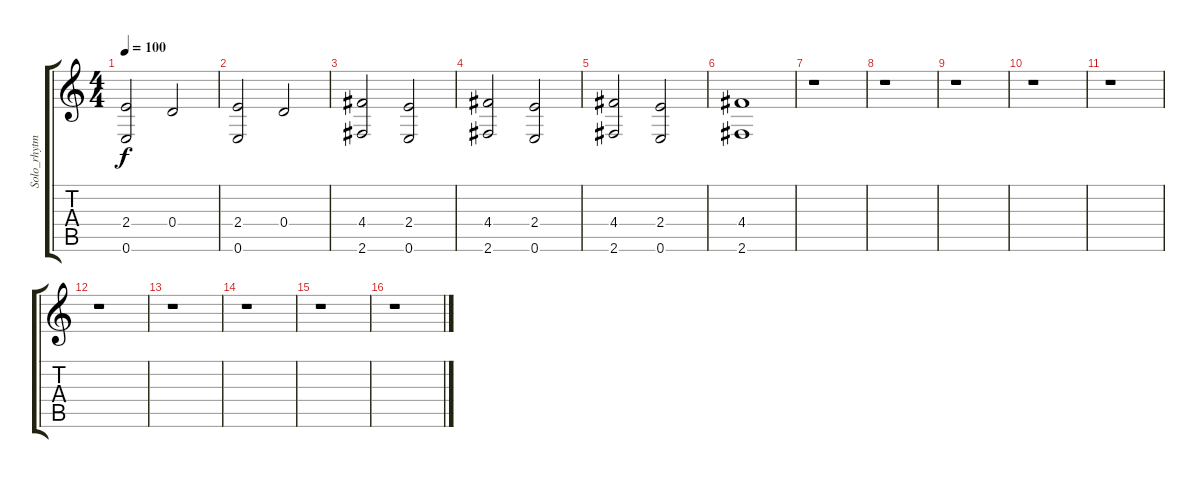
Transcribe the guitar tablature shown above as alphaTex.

\track ("Solo_rhytm" "Solo_rhytm") {instrument distortionguitar}
\staff {score tabs}
\tuning (E4 B3 G3 D3 A2 E2) {hide}
\ts (4 4)
\tempo 100
\clef g2
\ks c
(2.4 0.6).2{dy f} 0.4.2 |
(2.4 0.6).2 0.4.2 |
(4.4 2.6).2 (2.4 0.6).2 |
(4.4 2.6).2 (2.4 0.6).2 |
(4.4 2.6).2 (2.4 0.6).2 |
(4.4 2.6).1{volume 12} |
r.1 |
r.1 |
r.1 |
r.1 |
r.1 |
r.1 |
r.1 |
r.1 |
r.1 |
r.1
